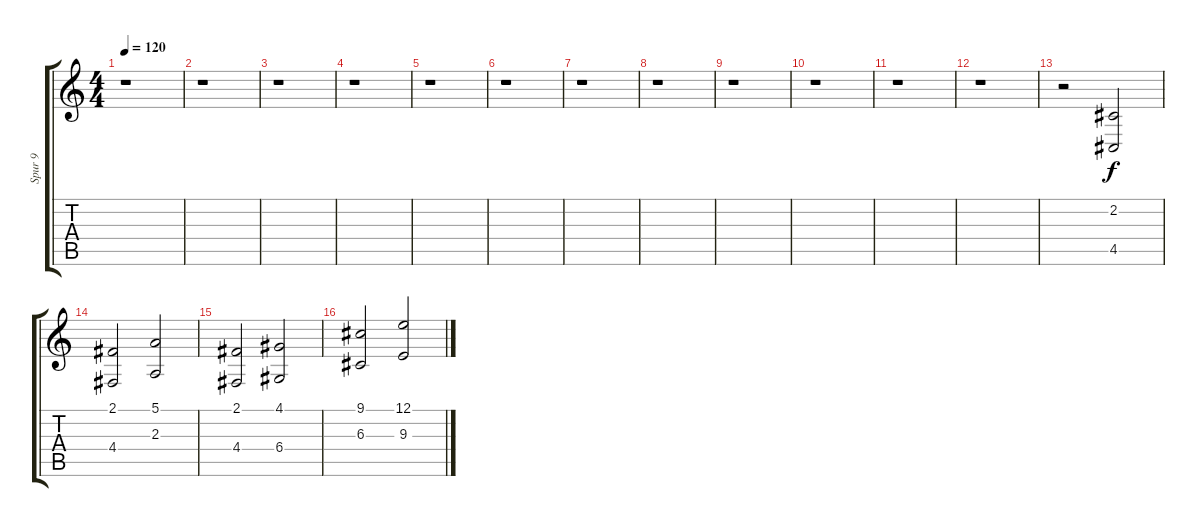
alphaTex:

\track ("Spur 9" "Spur 9") {instrument stringensemble2}
\staff {score tabs}
\tuning (E4 B3 G3 D3 A2 E2) {hide}
\ts (4 4)
\tempo 120
\clef g2
\ks c
r.1{dy f} |
r.1 |
r.1 |
r.1 |
r.1 |
r.1 |
r.1 |
r.1 |
r.1 |
r.1 |
r.1 |
r.1 |
r.2 (2.2 4.5).2 |
(2.1 4.4).2 (5.1 2.3).2 |
(2.1 4.4).2 (4.1 6.4).2 |
(9.1 6.3).2 (12.1 9.3).2
